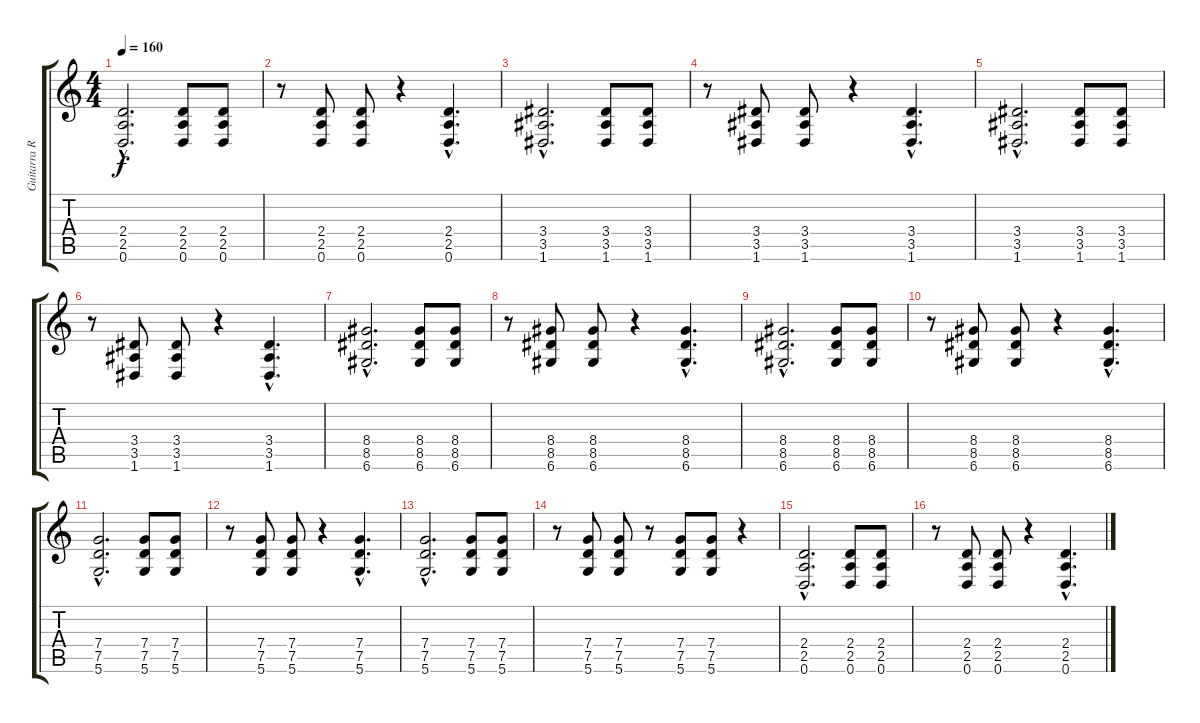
\track ("Guitarra Rítmica" "Guitarra R") {instrument distortionguitar}
\staff {score tabs}
\tuning (D4 A3 F3 C3 G2 D2) {hide}
\ts (4 4)
\tempo 160
\clef g2
\ks c
(2.4{hac} 2.5{hac} 0.6{hac}).2{d dy f} (2.4 2.5 0.6).8 (2.4 2.5 0.6).8 |
r.8 (2.4 2.5 0.6).8 (2.4 2.5 0.6).8 r.4 (2.4{hac} 2.5{hac} 0.6{hac}).4{d} |
(3.4{hac} 3.5{hac} 1.6{hac}).2{d} (3.4 3.5 1.6).8 (3.4 3.5 1.6).8 |
r.8 (3.4 3.5 1.6).8 (3.4 3.5 1.6).8 r.4 (3.4{hac} 3.5{hac} 1.6{hac}).4{d} |
(3.4{hac} 3.5{hac} 1.6{hac}).2{d} (3.4 3.5 1.6).8 (3.4 3.5 1.6).8 |
r.8 (3.4 3.5 1.6).8 (3.4 3.5 1.6).8 r.4 (3.4{hac} 3.5{hac} 1.6{hac}).4{d} |
(8.4{hac} 8.5{hac} 6.6{hac}).2{d} (8.4 8.5 6.6).8 (8.4 8.5 6.6).8 |
r.8 (8.4 8.5 6.6).8 (8.4 8.5 6.6).8 r.4 (8.4{hac} 8.5{hac} 6.6{hac}).4{d} |
(8.4{hac} 8.5{hac} 6.6{hac}).2{d} (8.4 8.5 6.6).8 (8.4 8.5 6.6).8 |
r.8 (8.4 8.5 6.6).8 (8.4 8.5 6.6).8 r.4 (8.4{hac} 8.5{hac} 6.6{hac}).4{d} |
(7.4{hac} 7.5{hac} 5.6{hac}).2{d} (7.4 7.5 5.6).8 (7.4 7.5 5.6).8 |
r.8 (7.4 7.5 5.6).8 (7.4 7.5 5.6).8 r.4 (7.4{hac} 7.5{hac} 5.6{hac}).4{d} |
(7.4{hac} 7.5{hac} 5.6{hac}).2{d} (7.4 7.5 5.6).8 (7.4 7.5 5.6).8 |
r.8 (7.4 7.5 5.6).8 (7.4 7.5 5.6).8 r.8 (7.4 7.5 5.6).8 (7.4 7.5 5.6).8 r.4 |
(2.4{hac} 2.5{hac} 0.6{hac}).2{d} (2.4 2.5 0.6).8 (2.4 2.5 0.6).8 |
r.8 (2.4 2.5 0.6).8 (2.4 2.5 0.6).8 r.4 (2.4{hac} 2.5{hac} 0.6{hac}).4{d}
